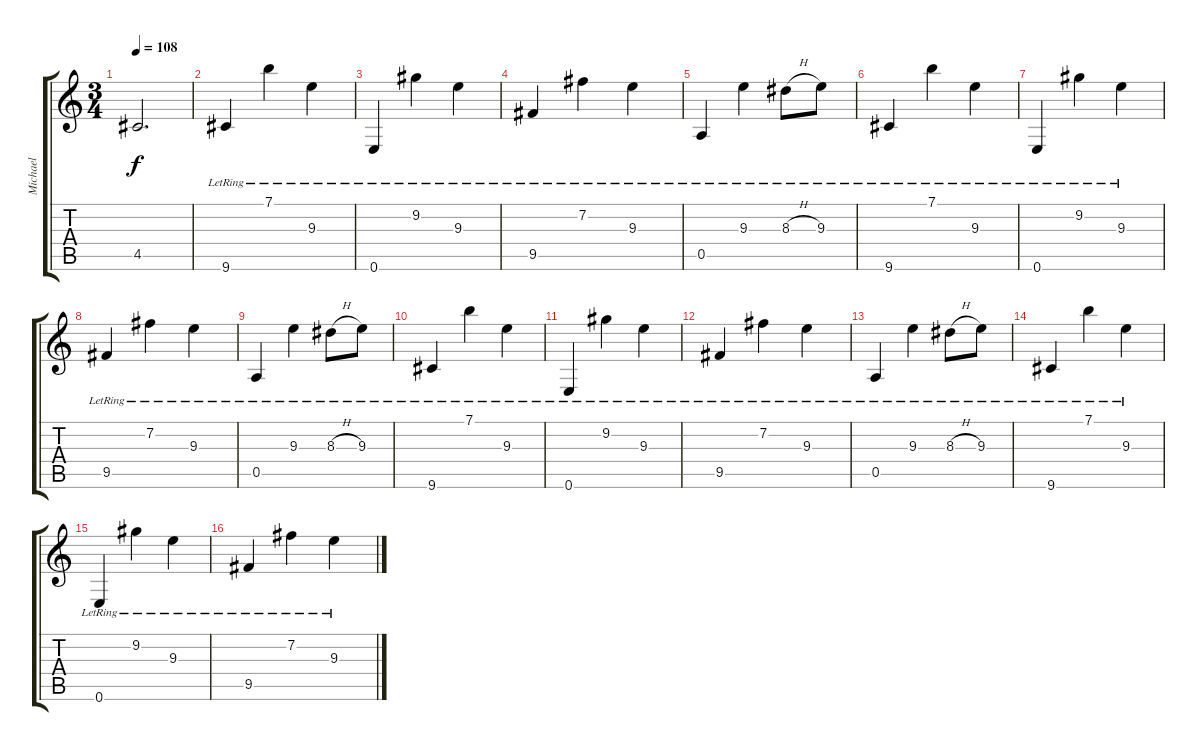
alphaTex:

\track ("Michael" "Michael") {instrument acousticguitarsteel}
\staff {score tabs}
\tuning (E4 B3 G3 D3 A2 E2) {hide}
\ts (3 4)
\tempo 108
\clef g2
\ks c
4.5{t}.2{d dy f} |
9.6{lr}.4 7.1{lr}.4 9.3{lr}.4 |
0.6{lr}.4 9.2{lr}.4 9.3{lr}.4 |
9.5{lr}.4 7.2{lr}.4 9.3{lr}.4 |
0.5{lr}.4 9.3{lr}.4 8.3{h lr}.8 9.3{lr}.8 |
9.6{lr}.4 7.1{lr}.4 9.3{lr}.4 |
0.6{lr}.4 9.2{lr}.4 9.3{lr}.4 |
9.5{lr}.4 7.2{lr}.4 9.3{lr}.4 |
0.5{lr}.4 9.3{lr}.4 8.3{h lr}.8 9.3{lr}.8 |
9.6{lr}.4 7.1{lr}.4 9.3{lr}.4 |
0.6{lr}.4 9.2{lr}.4 9.3{lr}.4 |
9.5{lr}.4 7.2{lr}.4 9.3{lr}.4 |
0.5{lr}.4 9.3{lr}.4 8.3{h lr}.8 9.3{lr}.8 |
9.6{lr}.4 7.1{lr}.4 9.3{lr}.4 |
0.6{lr}.4 9.2{lr}.4 9.3{lr}.4 |
9.5{lr}.4 7.2{lr}.4 9.3{lr}.4
